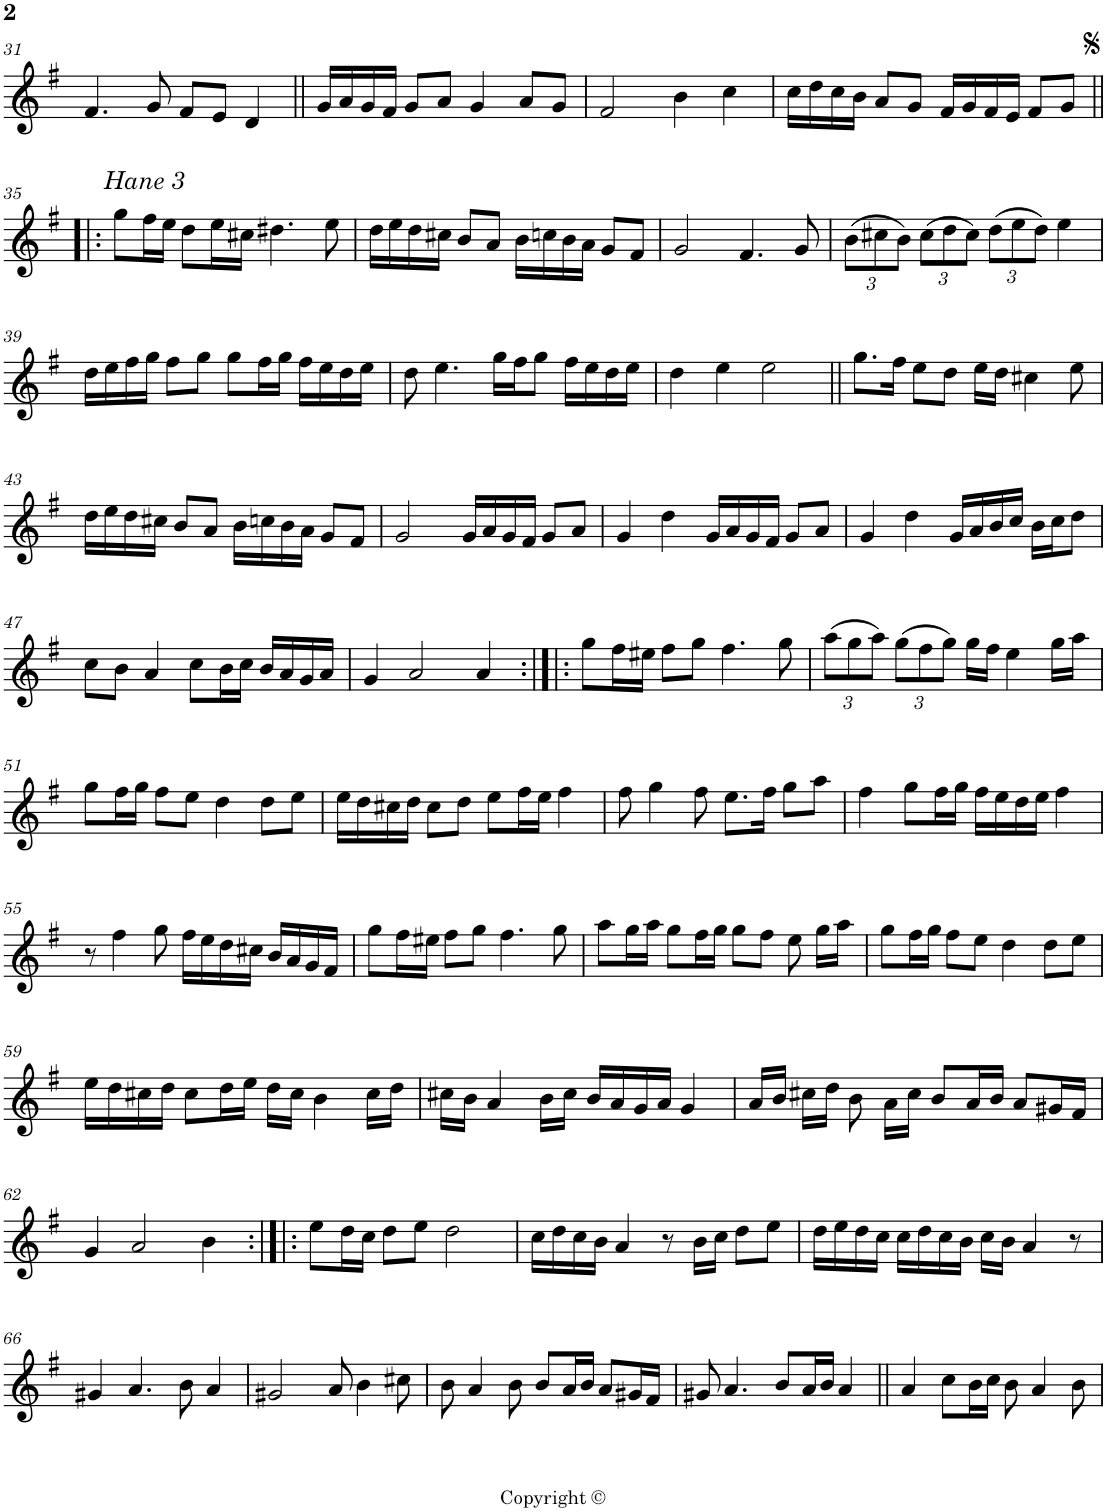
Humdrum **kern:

**kern
*part1
*staff1
*I"Piano
*I'Pno
!!LO:PB:g=z
*clefG2
*k[f#]
*G:
*M4/4
*met(c)
=31
4.f#/
8g/
8f#/L
8e/J
4d/
=32||
16g/LL
16a/
16g/
16f#/JJ
8g/L
8a/J
4g/
8a/L
8g/J
=33
2f#/
4b\
4cc\
=34
16cc\LL
16dd\
16cc\
16b\JJ
8a/L
8g/J
16f#/LL
16g/
16f#/
16e/JJ
8f#/L
8g/J
!!LO:LB:g=z
=35!|:
!LO:TX:a:i:t=Hane 3
8gg\L
16ff#\L
16ee\JJ
8dd\L
16ee\L
16cc#X\JJ
4.dd#X\
8ee\
=36
16dd\LL
16ee\
16dd\
16cc#X\JJ
8b/L
8a/J
16b\LL
16ccn\
16b\
16a\JJ
8g/L
8f#/J
=37
2g/
4.f#/
8g/
=38
*Xbrackettup
(12b\L
12cc#X\
12b\J)
(12cc#\L
12dd\
12cc#\J)
(12dd\L
12ee\
12dd\J)
4ee\
!!LO:LB:g=z
=39
16dd\LL
16ee\
16ff#\
16gg\JJ
8ff#\L
8gg\J
8gg\L
16ff#\L
16gg\JJ
16ff#\LL
16ee\
16dd\
16ee\JJ
=40
8dd\
4.ee\
16gg\LL
16ff#\J
8gg\J
16ff#\LL
16ee\
16dd\
16ee\JJ
=41
4dd\
4ee\
2ee\
=42||
8.gg\L
16ff#\Jk
8ee\L
8dd\J
16ee\LL
16dd\JJ
4cc#X\
8ee\
!!LO:LB:g=z
=43
16dd\LL
16ee\
16dd\
16cc#X\JJ
8b/L
8a/J
16b\LL
16ccn\
16b\
16a\JJ
8g/L
8f#/J
=44
2g/
16g/LL
16a/
16g/
16f#/JJ
8g/L
8a/J
=45
4g/
4dd\
16g/LL
16a/
16g/
16f#/JJ
8g/L
8a/J
=46
4g/
4dd\
16g/LL
16a/
16b/
16cc/JJ
16b\LL
16cc\J
8dd\J
!!LO:LB:g=z
=47
8cc\L
8b\J
4a/
8cc\L
16b\L
16cc\JJ
16b/LL
16a/
16g/
16a/JJ
=48
4g/
2a/
4a/
=49:|!|:
8gg\L
16ff#\L
16ee#X\JJ
8ff#\L
8gg\J
4.ff#\
8gg\
=50
(12aa\L
12gg\
12aa\J)
(12gg\L
12ff#\
12gg\J)
16gg\LL
16ff#\JJ
4ee\
16gg\LL
16aa\JJ
!!LO:LB:g=z
=51
8gg\L
16ff#\L
16gg\JJ
8ff#\L
8ee\J
4dd\
8dd\L
8ee\J
=52
16ee\LL
16dd\
16cc#X\
16dd\JJ
8cc#\L
8dd\J
8ee\L
16ff#\L
16ee\JJ
4ff#\
=53
8ff#\
4gg\
8ff#\
8.ee\L
16ff#\Jk
8gg\L
8aa\J
=54
4ff#\
8gg\L
16ff#\L
16gg\JJ
16ff#\LL
16ee\
16dd\
16ee\JJ
4ff#\
!!LO:LB:g=z
=55
8r
4ff#\
8gg\
16ff#\LL
16ee\
16dd\
16cc#X\JJ
16b/LL
16a/
16g/
16f#/JJ
=56
8gg\L
16ff#\L
16ee#X\JJ
8ff#\L
8gg\J
4.ff#\
8gg\
=57
8aa\L
16gg\L
16aa\JJ
8gg\L
16ff#\L
16gg\JJ
8gg\L
8ff#\J
8ee\
16gg\LL
16aa\JJ
=58
8gg\L
16ff#\L
16gg\JJ
8ff#\L
8ee\J
4dd\
8dd\L
8ee\J
!!LO:LB:g=z
=59
16ee\LL
16dd\
16cc#X\
16dd\JJ
8cc#\L
16dd\L
16ee\JJ
16dd\LL
16cc#\JJ
4b\
16cc#\LL
16dd\JJ
=60
16cc#X\LL
16b\JJ
4a/
16b\LL
16cc#\JJ
16b/LL
16a/
16g/
16a/JJ
4g/
=61
16a/LL
16b/JJ
16cc#X\LL
16dd\JJ
8b\
16a\LL
16cc#\JJ
8b/L
16a/L
16b/JJ
8a/L
16g#X/L
16f#/JJ
!!LO:LB:g=z
=62
4g/
2a/
4b\
=63:|!|:
8ee\L
16dd\L
16cc\JJ
8dd\L
8ee\J
2dd\
=64
16cc\LL
16dd\
16cc\
16b\JJ
4a/
8r
16b\LL
16cc\JJ
8dd\L
8ee\J
=65
16dd\LL
16ee\
16dd\
16cc\JJ
16cc\LL
16dd\
16cc\
16b\JJ
16cc\LL
16b\JJ
4a/
8r
!!LO:LB:g=z
=66
4g#X/
4.a/
8b\
4a/
=67
2g#X/
8a/
4b\
8cc#X\
=68
8b\
4a/
8b\
8b/L
16a/L
16b/JJ
8a/L
16g#X/L
16f#/JJ
=69
8g#X/
4.a/
8b/L
16a/L
16b/JJ
4a/
=70||
4a/
8cc\L
16b\L
16cc\JJ
8b\
4a/
8b\
=
*-
